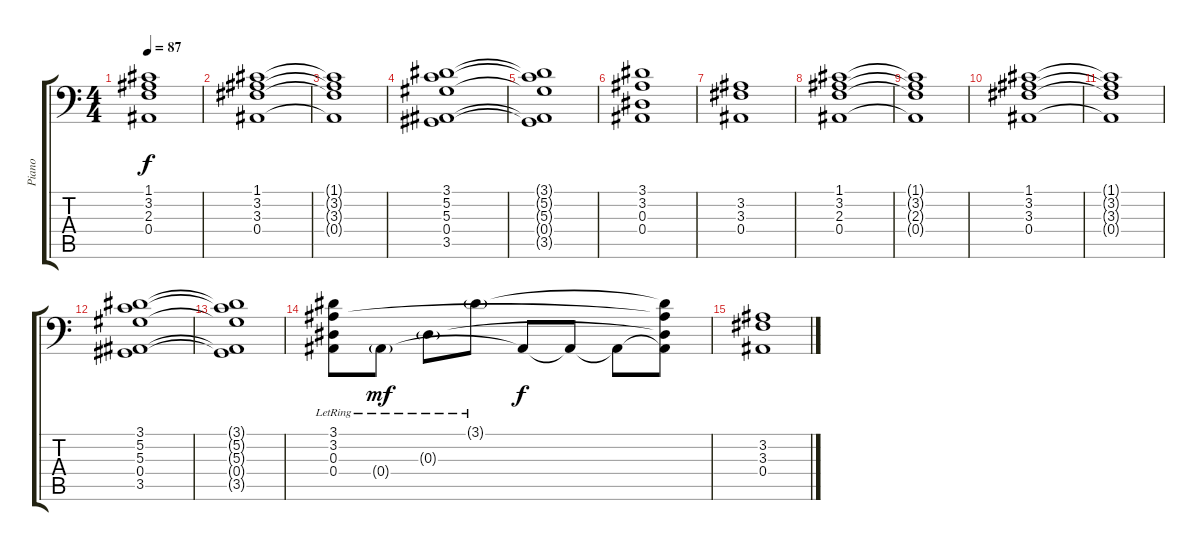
\track ("Piano" "Piano") {instrument honkytonkpiano}
\staff {score tabs}
\tuning (C4 G3 Eb3 Bb2 F2 Bb1) {hide}
\ts (4 4)
\tempo 87
\clef f4
\ks c
(1.1{t} 3.2{t} 2.3{t} 0.4{t}).1{dy f} |
(1.1 3.2 3.3 0.4).1 |
(1.1{t} 3.2{t} 3.3{t} 0.4{t}).1 |
(3.1 5.2 5.3 0.4 3.5).1 |
(3.1{t} 5.2{t} 5.3{t} 0.4{t} 3.5{t}).1 |
(3.1 3.2 0.3 0.4).1 |
(3.2 3.3 0.4).1 |
(1.1 3.2 2.3 0.4).1 |
(1.1{t} 3.2{t} 2.3{t} 0.4{t}).1 |
(1.1 3.2 3.3 0.4).1 |
(1.1{t} 3.2{t} 3.3{t} 0.4{t}).1 |
(3.1 5.2 5.3 0.4 3.5).1 |
(3.1{t} 5.2{t} 5.3{t} 0.4{t} 3.5{t}).1 |
(3.1{lr} 3.2{lr} 0.3{lr} 0.4{lr}).8 0.4{g lr}.8{dy mf} 0.3{g lr}.8 3.1{g lr}.8 0.4{t}.8{dy f} 0.4{t}.8 0.4{t}.8 (3.1{t} 3.2{t} 0.3{t} 0.4{t}).8 |
(3.2 3.3 0.4).1
